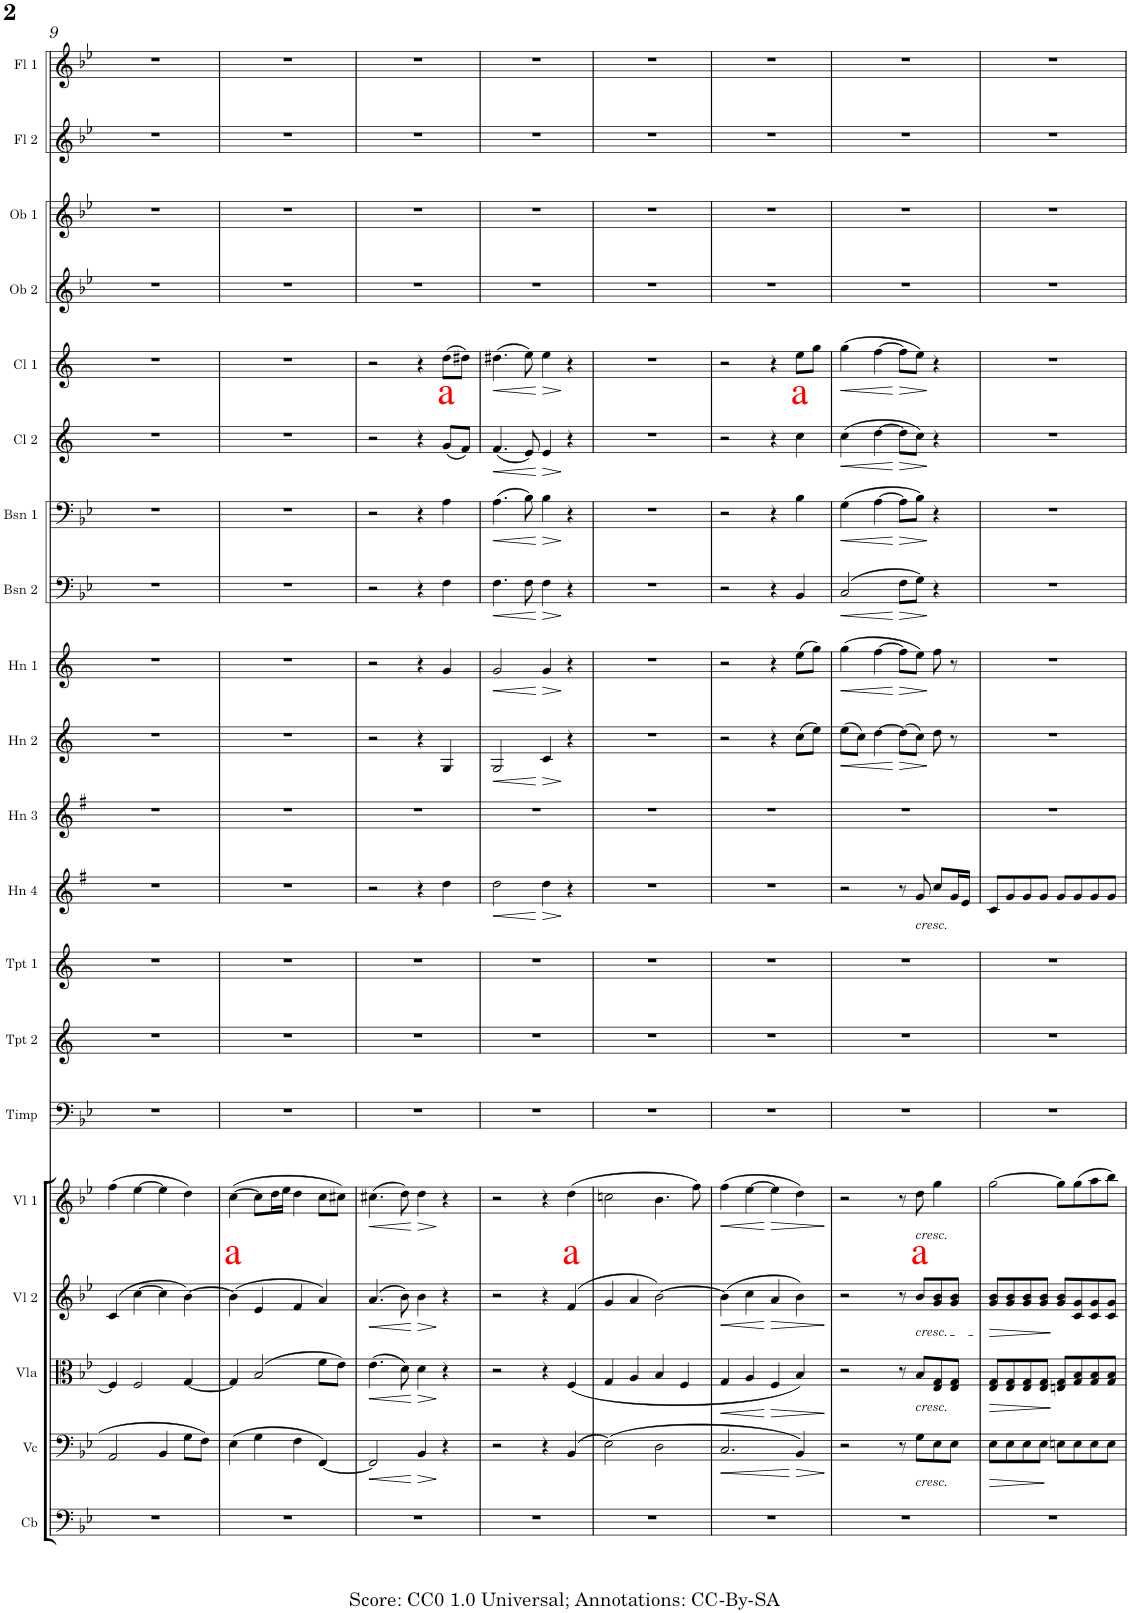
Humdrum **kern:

**kern	**kern	**dynam	**kern	**dynam	**kern	**dynam	**kern	**text	**dynam	**kern	**kern	**kern	**kern	**dynam	**kern	**kern	**dynam	**kern	**dynam	**kern	**dynam	**kern	**dynam	**kern	**dynam	**kern	**text	**dynam	**kern	**kern	**kern	**kern
*part20	*part19	*part19	*part18	*part18	*part17	*part17	*part16	*part16	*part16	*part15	*part14	*part13	*part12	*part12	*part11	*part10	*part10	*part9	*part9	*part8	*part8	*part7	*part7	*part6	*part6	*part5	*part5	*part5	*part4	*part3	*part2	*part1
*staff20	*staff19	*staff19	*staff18	*staff18	*staff17	*staff17	*staff16	*staff16	*staff16	*staff15	*staff14	*staff13	*staff12	*staff12	*staff11	*staff10	*staff10	*staff9	*staff9	*staff8	*staff8	*staff7	*staff7	*staff6	*staff6	*staff5	*staff5	*staff5	*staff4	*staff3	*staff2	*staff1
*I"Contrabass	*I"Violoncello	*	*I"Viola	*	*I"Violin 2	*	*I"Violin I	*	*	*I"Timpani in F, Bb	*I"Bb Trumpet 2	*I"Bb Trumpet	*I"Eb Horn 4	*	*I"Eb Horn 3	*I"Bb (alto) Horn 1	*	*I"Bb (alto) Horn 1	*	*I"Bassoon 2	*	*I"Bassoon 1	*	*I"Bb Clarinet 2	*	*I"Bb Clarinet 1	*	*	*I"Oboe 2	*I"Oboe 1	*I"Flute 2	*I"Flute 1
*I'Cb	*I'Vc	*	*I'Vla	*	*I'Vl 2	*	*I'Vl 1	*	*	*I'Timp	*I'Tpt 2	*I'Tpt 1	*I'Hn 4	*	*I'Hn 3	*I'Hn 2	*	*I'Hn 1	*	*I'Bsn 2	*	*I'Bsn 1	*	*I'Cl 2	*	*I'Cl 1	*	*	*I'Ob 2	*I'Ob 1	*I'Fl 2	*I'Fl 1
!!LO:PB:g=z
*clefF4	*clefF4	*	*clefC3	*	*clefG2	*	*clefG2	*	*	*clefF4	*clefG2	*clefG2	*clefG2	*	*clefG2	*clefG2	*	*clefG2	*	*clefF4	*	*clefF4	*	*clefG2	*	*clefG2	*	*	*clefG2	*clefG2	*clefG2	*clefG2
*Trd7c12	*	*	*	*	*	*	*	*	*	*	*Trd1c2	*Trd1c2	*Trd4c7	*	*Trd4c7	*Trd4c7	*	*Trd4c7	*	*	*	*	*	*Trd1c2	*	*Trd1c2	*	*	*	*	*	*
*k[b-e-]	*k[b-e-]	*	*k[b-e-]	*	*k[b-e-]	*	*k[b-e-]	*	*	*k[b-e-]	*k[]	*k[]	*k[f#]	*	*k[f#]	*k[]	*	*k[]	*	*k[b-e-]	*	*k[b-e-]	*	*k[]	*	*k[]	*	*	*k[b-e-]	*k[b-e-]	*k[b-e-]	*k[b-e-]
*M4/4	*M4/4	*	*M4/4	*	*M4/4	*	*M4/4	*	*	*M4/4	*M4/4	*M4/4	*M4/4	*	*M4/4	*M4/4	*	*M4/4	*	*M4/4	*	*M4/4	*	*M4/4	*	*M4/4	*	*	*M4/4	*M4/4	*M4/4	*M4/4
*met(c)	*met(c)	*	*met(c)	*	*met(c)	*	*met(c)	*	*	*met(c)	*met(c)	*met(c)	*met(c)	*	*met(c)	*met(c)	*	*met(c)	*	*met(c)	*	*met(c)	*	*met(c)	*	*met(c)	*	*	*met(c)	*met(c)	*met(c)	*met(c)
=9	=9	=9	=9	=9	=9	=9	=9	=9	=9	=9	=9	=9	=9	=9	=9	=9	=9	=9	=9	=9	=9	=9	=9	=9	=9	=9	=9	=9	=9	=9	=9	=9
1r	2AA/	.	4F/]	.	(4c/	.	(4ff\	.	.	1r	1r	1r	1r	.	1r	1r	.	1r	.	1r	.	1r	.	1r	.	1r	.	.	1r	1r	1r	1r
.	.	.	2F/	.	[4cc\	.	[4ee-\	.	.	.	.	.	.	.	.	.	.	.	.	.	.	.	.	.	.	.	.	.	.	.	.	.
.	4BB-/	.	.	.	4cc\]	.	4ee-\]	.	.	.	.	.	.	.	.	.	.	.	.	.	.	.	.	.	.	.	.	.	.	.	.	.
.	8G\L	.	[4G/	.	[4b-\)	.	4dd\)	.	.	.	.	.	.	.	.	.	.	.	.	.	.	.	.	.	.	.	.	.	.	.	.	.
.	8F\J	.	.	.	.	.	.	.	.	.	.	.	.	.	.	.	.	.	.	.	.	.	.	.	.	.	.	.	.	.	.	.
=10	=10	=10	=10	=10	=10	=10	=10	=10	=10	=10	=10	=10	=10	=10	=10	=10	=10	=10	=10	=10	=10	=10	=10	=10	=10	=10	=10	=10	=10	=10	=10	=10
!	!	!	!	!	!	!	!	!LO:LY:b:color=#FF0000	!	!	!	!	!	!	!	!	!	!	!	!	!	!	!	!	!	!	!	!	!	!	!	!
1r	(4E-\	.	4G/]	.	(4b-\]	.	([4cc\	a	.	1r	1r	1r	1r	.	1r	1r	.	1r	.	1r	.	1r	.	1r	.	1r	.	.	1r	1r	1r	1r
.	4G\	.	(2B-/	.	4e-/	.	8cc\L]	.	.	.	.	.	.	.	.	.	.	.	.	.	.	.	.	.	.	.	.	.	.	.	.	.
.	.	.	.	.	.	.	16dd\L	.	.	.	.	.	.	.	.	.	.	.	.	.	.	.	.	.	.	.	.	.	.	.	.	.
.	.	.	.	.	.	.	16ee-\JJ	.	.	.	.	.	.	.	.	.	.	.	.	.	.	.	.	.	.	.	.	.	.	.	.	.
.	4F\	.	.	.	4f/	.	4dd\	.	.	.	.	.	.	.	.	.	.	.	.	.	.	.	.	.	.	.	.	.	.	.	.	.
.	[4FF/)	.	8f\L	.	4a/)	.	8cc\L	.	.	.	.	.	.	.	.	.	.	.	.	.	.	.	.	.	.	.	.	.	.	.	.	.
.	.	.	8e-\J)	.	.	.	8cc#X\J)	.	.	.	.	.	.	.	.	.	.	.	.	.	.	.	.	.	.	.	.	.	.	.	.	.
=11	=11	=11	=11	=11	=11	=11	=11	=11	=11	=11	=11	=11	=11	=11	=11	=11	=11	=11	=11	=11	=11	=11	=11	=11	=11	=11	=11	=11	=11	=11	=11	=11
!	!	!LO:HP:b	!	!LO:HP:b	!	!LO:HP:b	!	!	!LO:HP:b	!	!	!	!	!	!	!	!	!	!	!	!	!	!	!	!	!	!	!	!	!	!	!
1r	2FF/]	<	(4.e-\	<	(4.a/	<	(4.cc#X\	.	<	1r	1r	1r	2r	.	1r	2r	.	2r	.	2r	.	2r	.	2r	.	2r	.	.	1r	1r	1r	1r
.	.	.	8d\)	.	8b-\)	.	8dd\)	.	.	.	.	.	.	.	.	.	.	.	.	.	.	.	.	.	.	.	.	.	.	.	.	.
!	!	!LO:HP:n=1:b	!	!LO:HP:n=1:b	!	!LO:HP:n=1:b	!	!	!LO:HP:n=1:b	!	!	!	!	!	!	!	!	!	!	!	!	!	!	!	!	!	!	!	!	!	!	!
.	4BB-/	[ >	4d\	[ >	4b-\	[ >	4dd\	.	[ >	.	.	.	4r	.	.	4r	.	4r	.	4r	.	4r	.	4r	.	4r	.	.	.	.	.	.
!	!	!	!	!	!	!	!	!	!	!	!	!	!	!	!	!	!	!	!	!	!	!	!	!	!	!	!LO:LY:b:color=#FF0000	!	!	!	!	!
.	4r	]	4r	]	4r	]	4r	.	]	.	.	.	4dd\	.	.	4G/	.	4g/	.	4F\	.	4A\	.	(8g/L	.	(8dd\L	a	.	.	.	.	.
.	.	.	.	.	.	.	.	.	.	.	.	.	.	.	.	.	.	.	.	.	.	.	.	8f/J)	.	8dd#X\J)	.	.	.	.	.	.
=12	=12	=12	=12	=12	=12	=12	=12	=12	=12	=12	=12	=12	=12	=12	=12	=12	=12	=12	=12	=12	=12	=12	=12	=12	=12	=12	=12	=12	=12	=12	=12	=12
!	!	!	!	!	!	!	!	!	!	!	!	!	!	!LO:HP:b	!	!	!LO:HP:b	!	!LO:HP:b	!	!LO:HP:b	!	!LO:HP:b	!	!LO:HP:b	!	!	!LO:HP:b	!	!	!	!
1r	2r	.	2r	.	2r	.	2r	.	.	1r	1r	1r	2dd\	<	1r	2G/	<	2g/	<	4.F\	<	(4.A\	<	(4.f/	<	(4.dd#X\	.	<	1r	1r	1r	1r
.	.	.	.	.	.	.	.	.	.	.	.	.	.	.	.	.	.	.	.	8F\	.	8B-\)	.	8e/)	.	8ee\)	.	.	.	.	.	.
!	!	!	!	!	!	!	!	!	!	!	!	!	!	!LO:HP:n=1:b	!	!	!LO:HP:n=1:b	!	!LO:HP:n=1:b	!	!LO:HP:n=1:b	!	!LO:HP:n=1:b	!	!LO:HP:n=1:b	!	!	!LO:HP:n=1:b	!	!	!	!
.	4r	.	4r	.	4r	.	4r	.	.	.	.	.	4dd\	[ >	.	4c/	[ >	4g/	[ >	4F\	[ >	4B-\	[ >	4e/	[ >	4ee\	.	[ >	.	.	.	.
!	!	!	!	!	!	!	!	!LO:LY:b:color=#FF0000	!	!	!	!	!	!	!	!	!	!	!	!	!	!	!	!	!	!	!	!	!	!	!	!
.	(4BB-/	.	(4F/	.	(4f/	.	(4dd\	a	.	.	.	.	4r	]	.	4r	]	4r	]	4r	]	4r	]	4r	]	4r	.	]	.	.	.	.
=13	=13	=13	=13	=13	=13	=13	=13	=13	=13	=13	=13	=13	=13	=13	=13	=13	=13	=13	=13	=13	=13	=13	=13	=13	=13	=13	=13	=13	=13	=13	=13	=13
1r	(2E-\)	.	4G/	.	4g/	.	2ccn\	.	.	1r	1r	1r	1r	.	1r	1r	.	1r	.	1r	.	1r	.	1r	.	1r	.	.	1r	1r	1r	1r
.	.	.	4A/	.	4a/	.	.	.	.	.	.	.	.	.	.	.	.	.	.	.	.	.	.	.	.	.	.	.	.	.	.	.
.	2D\	.	4B-/	.	[2b-\)	.	4.b-\	.	.	.	.	.	.	.	.	.	.	.	.	.	.	.	.	.	.	.	.	.	.	.	.	.
.	.	.	4F/	.	.	.	.	.	.	.	.	.	.	.	.	.	.	.	.	.	.	.	.	.	.	.	.	.	.	.	.	.
.	.	.	.	.	.	.	8ff\)	.	.	.	.	.	.	.	.	.	.	.	.	.	.	.	.	.	.	.	.	.	.	.	.	.
=14	=14	=14	=14	=14	=14	=14	=14	=14	=14	=14	=14	=14	=14	=14	=14	=14	=14	=14	=14	=14	=14	=14	=14	=14	=14	=14	=14	=14	=14	=14	=14	=14
!	!	!LO:HP:b	!	!LO:HP:b	!	!LO:HP:b	!	!	!LO:HP:b	!	!	!	!	!	!	!	!	!	!	!	!	!	!	!	!	!	!	!	!	!	!	!
1r	2.C/	<	4G/	<	(4b-\]	<	(4ff\	.	<	1r	1r	1r	1r	.	1r	2r	.	2r	.	2r	.	2r	.	2r	.	2r	.	.	1r	1r	1r	1r
.	.	.	4A/	.	4cc\	.	[4ee-\	.	.	.	.	.	.	.	.	.	.	.	.	.	.	.	.	.	.	.	.	.	.	.	.	.
!	!	!	!	!LO:HP:n=1:b	!	!LO:HP:n=1:b	!	!	!LO:HP:n=1:b	!	!	!	!	!	!	!	!	!	!	!	!	!	!	!	!	!	!	!	!	!	!	!
.	.	.	4F/	[ >	4a/	[ >	4ee-\]	.	[ >	.	.	.	.	.	.	4r	.	4r	.	4r	.	4r	.	4r	.	4r	.	.	.	.	.	.
!	!	!LO:HP:n=1:b	!	!	!	!	!	!	!	!	!	!	!	!	!	!	!	!	!	!	!	!	!	!	!	!	!LO:LY:b:color=#FF0000	!	!	!	!	!
.	4BB-/)	[ >	4B-/)	.	4b-\)	.	4dd\)	.	.	.	.	.	.	.	.	(8cc\L	.	(8ee\L	.	4BB-/	.	4B-\	.	4cc\	.	8ee\L	a	.	.	.	.	.
.	.	.	.	.	.	.	.	.	.	.	.	.	.	.	.	8ee\J)	.	8gg\J)	.	.	.	.	.	.	.	8gg\J	.	.	.	.	.	.
.	.	]	.	]	.	]	.	.	]	.	.	.	.	.	.	.	.	.	.	.	.	.	.	.	.	.	.	.	.	.	.	.
=15	=15	=15	=15	=15	=15	=15	=15	=15	=15	=15	=15	=15	=15	=15	=15	=15	=15	=15	=15	=15	=15	=15	=15	=15	=15	=15	=15	=15	=15	=15	=15	=15
!	!	!	!	!	!	!	!	!	!	!	!	!	!	!	!	!	!LO:HP:b	!	!LO:HP:b	!	!LO:HP:b	!	!LO:HP:b	!	!LO:HP:b	!	!	!LO:HP:b	!	!	!	!
1r	2r	.	2r	.	2r	.	2r	.	.	1r	1r	1r	2r	.	1r	(8ee\L	<	(4gg\	<	(2C/	<	(4G\	<	(4cc\	<	(4gg\	.	<	1r	1r	1r	1r
.	.	.	.	.	.	.	.	.	.	.	.	.	.	.	.	8cc\J)	.	.	.	.	.	.	.	.	.	.	.	.	.	.	.	.
.	.	.	.	.	.	.	.	.	.	.	.	.	.	.	.	[4dd\	.	[4ff\	.	.	.	[4A\	.	[4dd\	.	[4ff\	.	.	.	.	.	.
!	!	!	!	!	!	!	!	!	!	!	!	!	!	!	!	!	!LO:HP:n=1:b	!	!LO:HP:n=1:b	!	!LO:HP:n=1:b	!	!LO:HP:n=1:b	!	!LO:HP:n=1:b	!	!	!LO:HP:n=1:b	!	!	!	!
.	8r	.	8r	.	8r	.	8r	.	.	.	.	.	8r	.	.	(8dd\L]	[ >	8ff\L]	[ >	8F\L	[ >	8A\L]	[ >	8dd\L]	[ >	8ff\L]	.	[ >	.	.	.	.
!	!	!	!	!	!	!	!	!	!	!	!	!	!LO:TX:b:i:t=cresc.	!	!	!	!	!	!	!	!	!	!	!	!	!	!	!	!	!	!	!
!	!	!	!	!	!	!	!LO:TX:b:i:t=cresc.	!	!	!	!	!	!	!	!	!	!	!	!	!	!	!	!	!	!	!	!	!	!	!	!	!
!	!	!	!	!	!LO:TX:b:i:t=cresc.	!	!	!	!	!	!	!	!	!	!	!	!	!	!	!	!	!	!	!	!	!	!	!	!	!	!	!
!	!	!	!LO:TX:b:i:t=cresc.	!	!	!	!	!	!	!	!	!	!	!	!	!	!	!	!	!	!	!	!	!	!	!	!	!	!	!	!	!
!	!LO:TX:b:i:t=cresc.	!	!	!	!	!	!	!	!	!	!	!	!	!	!	!	!	!	!	!	!	!	!	!	!	!	!	!	!	!	!	!
!	!	!	!	!	!	!	!	!LO:LY:b:color=#FF0000	!	!	!	!	!	!	!	!	!	!	!	!	!	!	!	!	!	!	!	!	!	!	!	!
.	8G\L	.	8B-/L	.	8b-/L	.	8dd\	a	.	.	.	.	8g/	.	.	8cc\J)	.	8ee\J)	.	8G\J)	.	8B-\J)	.	8cc\J)	.	8ee\J)	.	.	.	.	.	.
.	8E-\	.	8E-/ 8G/	.	8g/ 8b-/	.	4gg\	.	.	.	.	.	8cc/L	.	.	8dd\	]	8ff\	]	4r	]	4r	]	4r	]	4r	.	]	.	.	.	.
.	8E-\J	.	8E-/ 8G/J	.	8g/ 8b-/J	.	.	.	.	.	.	.	16g/L	.	.	8r	.	8r	.	.	.	.	.	.	.	.	.	.	.	.	.	.
.	.	.	.	.	.	.	.	.	.	.	.	.	16e/JJ	.	.	.	.	.	.	.	.	.	.	.	.	.	.	.	.	.	.	.
=16	=16	=16	=16	=16	=16	=16	=16	=16	=16	=16	=16	=16	=16	=16	=16	=16	=16	=16	=16	=16	=16	=16	=16	=16	=16	=16	=16	=16	=16	=16	=16	=16
!	!	!LO:HP:b	!	!LO:HP:b	!	!LO:HP:b	!	!	!	!	!	!	!	!	!	!	!	!	!	!	!	!	!	!	!	!	!	!	!	!	!	!
1r	8E-\L	>	8E-/ 8G/L	>	8g/ 8b-/L	>	[2gg\	.	.	1r	1r	1r	8c/L	.	1r	1r	.	1r	.	1r	.	1r	.	1r	.	1r	.	.	1r	1r	1r	1r
.	8E-\	.	8E-/ 8G/	.	8g/ 8b-/	.	.	.	.	.	.	.	8g/	.	.	.	.	.	.	.	.	.	.	.	.	.	.	.	.	.	.	.
.	8E-\	.	8E-/ 8G/	.	8g/ 8b-/	.	.	.	.	.	.	.	8g/	.	.	.	.	.	.	.	.	.	.	.	.	.	.	.	.	.	.	.
.	8E-\J	.	8E-/ 8G/J	.	8g/ 8b-/J	.	.	.	.	.	.	.	8g/J	.	.	.	.	.	.	.	.	.	.	.	.	.	.	.	.	.	.	.
.	8En\L	]	8En/ 8G/L	]	8g/ 8b-/L	]	8gg\L]	.	.	.	.	.	8g/L	.	.	.	.	.	.	.	.	.	.	.	.	.	.	.	.	.	.	.
.	8E\	.	8G/ 8B-/	.	8c/ 8g/	.	(8gg\	.	.	.	.	.	8g/	.	.	.	.	.	.	.	.	.	.	.	.	.	.	.	.	.	.	.
.	8E\	.	8G/ 8B-/	.	8c/ 8g/	.	8aa\	.	.	.	.	.	8g/	.	.	.	.	.	.	.	.	.	.	.	.	.	.	.	.	.	.	.
.	8E\J	.	8G/ 8B-/J	.	8c/ 8g/J	.	8bb-\J)	.	.	.	.	.	8g/J	.	.	.	.	.	.	.	.	.	.	.	.	.	.	.	.	.	.	.
=	=	=	=	=	=	=	=	=	=	=	=	=	=	=	=	=	=	=	=	=	=	=	=	=	=	=	=	=	=	=	=	=
*-	*-	*-	*-	*-	*-	*-	*-	*-	*-	*-	*-	*-	*-	*-	*-	*-	*-	*-	*-	*-	*-	*-	*-	*-	*-	*-	*-	*-	*-	*-	*-	*-
